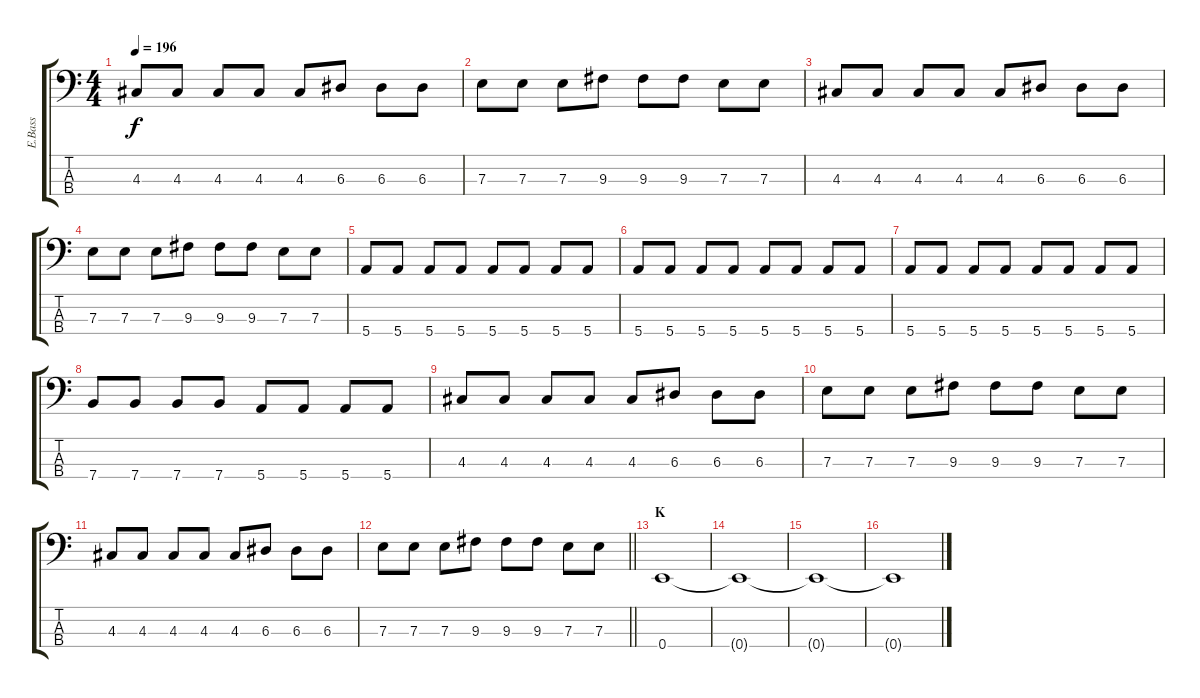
\track ("E.Bass" "E.Bass") {instrument electricbassfinger}
\staff {score tabs}
\tuning (G2 D2 A1 E1) {hide}
\ts (4 4)
\tempo 196
\clef f4
\ks c
4.3.8{dy f} 4.3.8 4.3.8 4.3.8 4.3.8 6.3.8 6.3.8 6.3.8 |
7.3.8 7.3.8 7.3.8 9.3.8 9.3.8 9.3.8 7.3.8 7.3.8 |
4.3.8 4.3.8 4.3.8 4.3.8 4.3.8 6.3.8 6.3.8 6.3.8 |
7.3.8 7.3.8 7.3.8 9.3.8 9.3.8 9.3.8 7.3.8 7.3.8 |
5.4.8 5.4.8 5.4.8 5.4.8 5.4.8 5.4.8 5.4.8 5.4.8 |
5.4.8 5.4.8 5.4.8 5.4.8 5.4.8 5.4.8 5.4.8 5.4.8 |
5.4.8 5.4.8 5.4.8 5.4.8 5.4.8 5.4.8 5.4.8 5.4.8 |
7.4.8 7.4.8 7.4.8 7.4.8 5.4.8 5.4.8 5.4.8 5.4.8 |
4.3.8 4.3.8 4.3.8 4.3.8 4.3.8 6.3.8 6.3.8 6.3.8 |
7.3.8 7.3.8 7.3.8 9.3.8 9.3.8 9.3.8 7.3.8 7.3.8 |
4.3.8 4.3.8 4.3.8 4.3.8 4.3.8 6.3.8 6.3.8 6.3.8 |
\barLineRight lightlight
7.3.8 7.3.8 7.3.8 9.3.8 9.3.8 9.3.8 7.3.8 7.3.8 |
\section ("" "K")
0.4.1 |
0.4{t}.1 |
0.4{t}.1 |
0.4{t}.1
